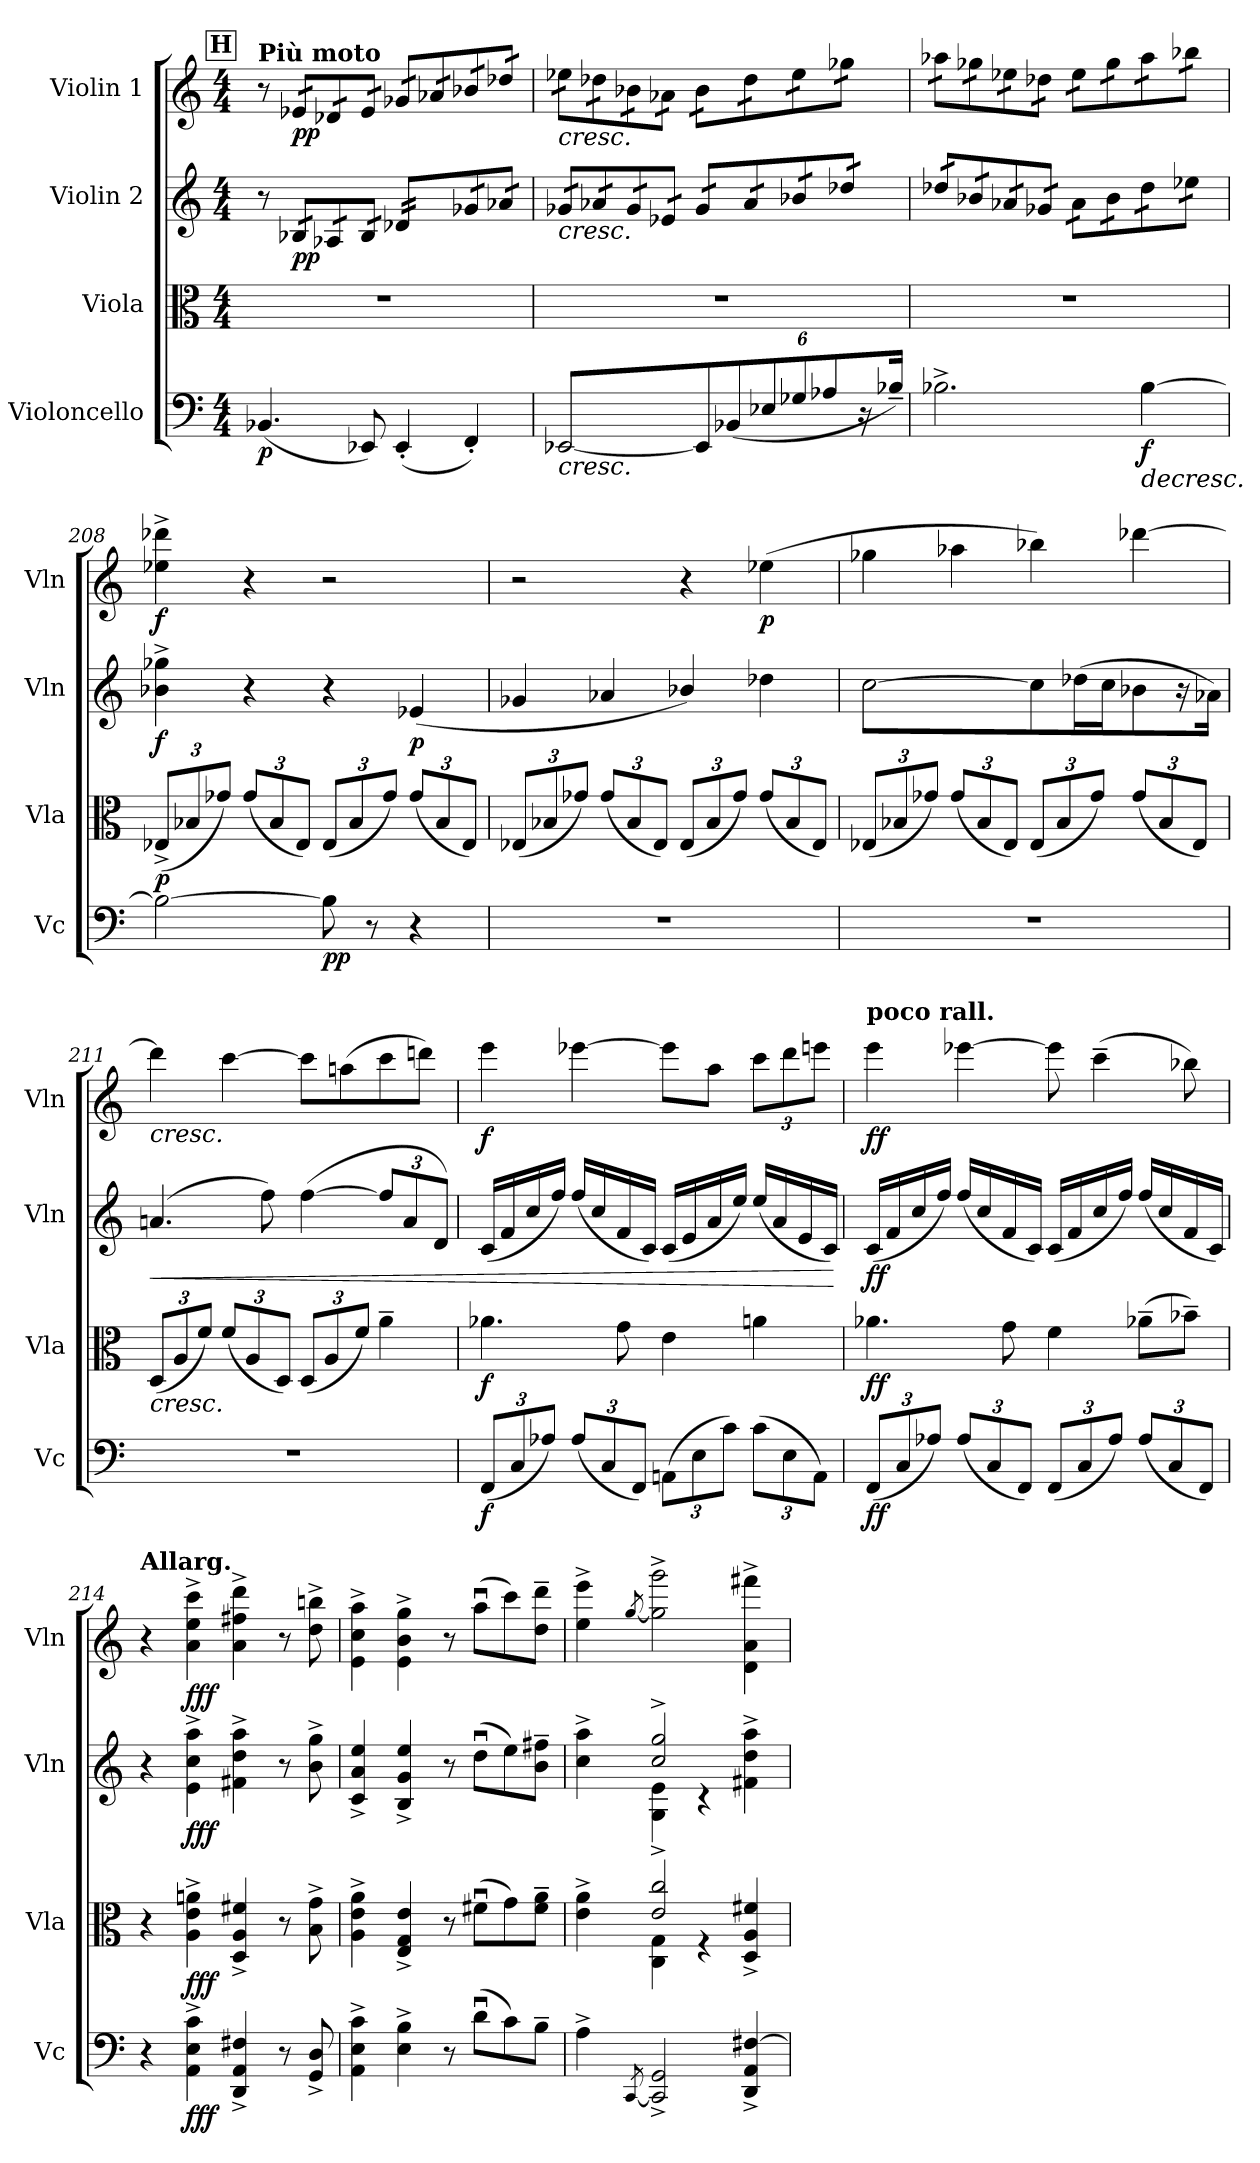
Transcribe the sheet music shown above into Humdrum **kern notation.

**kern	**dynam	**kern	**dynam	**kern	**dynam	**kern	**dynam
*part4	*part4	*part3	*part3	*part2	*part2	*part1	*part1
*staff4	*staff4	*staff3	*staff3	*staff2	*staff2	*staff1	*staff1
*I"Violoncello	*	*I"Viola	*	*I"Violin 2	*	*I"Violin 1	*
*I'Vc	*	*I'Vla	*	*I'Vln	*	*I'Vln	*
*clefF4	*	*clefC3	*	*clefG2	*	*clefG2	*
*k[]	*	*k[]	*	*k[]	*	*k[]	*
*M4/4	*	*M4/4	*	*M4/4	*	*M4/4	*
!!LO:REH:place=s1:a:B:cj:fs=14:t=H
=205	=205	=205	=205	=205	=205	=205	=205
!	!	!	!	!	!	!LO:TX:a:B:t=Più moto	!
!	!LO:DY:b	!	!	!	!	!	!
(4.BB-X/	p	1r	.	8r	.	8r	.
!	!	!	!	!	!LO:DY:b	!	!LO:DY:b
*	*	*	*	*tremolo	*	*	*
*	*	*	*	*	*	*tremolo	*
.	.	.	.	16B-X/LL	pp	16e-X/LL	pp
.	.	.	.	16B-X/	.	16e-X/	.
.	.	.	.	16A-X/	.	16d-X/	.
.	.	.	.	16A-X/	.	16d-X/	.
8EE-X/)	.	.	.	16B-/	.	16e-/	.
.	.	.	.	16B-/JJ	.	16e-/JJ	.
(4EE-'/	.	.	.	16d-X/LL	.	16g-X/LL	.
.	.	.	.	16d-X/	.	16g-X/	.
.	.	.	.	16d-/	.	16a-X/	.
.	.	.	.	16d-/	.	16a-X/	.
4FF'/)	.	.	.	16g-X/	.	16b-X/	.
.	.	.	.	16g-X/	.	16b-X/	.
.	.	.	.	16a-X/	.	16dd-X/	.
.	.	.	.	16a-X/JJ	.	16dd-X/JJ	.
!!LO:LB:g=z
=206	=206	=206	=206	=206	=206	=206	=206
!	!	!	!	!	!	!LO:TX:b:i:t=cresc.	!
!	!	!	!	!LO:TX:b:i:t=cresc.	!	!	!
!LO:TX:b:i:t=cresc.	!	!	!	!	!	!	!
[2EE-X/	.	1r	.	16g-X/LL	.	16ee-X\LL	.
.	.	.	.	16g-X/	.	16ee-X\	.
.	.	.	.	16a-X/	.	16dd-X\	.
.	.	.	.	16a-X/	.	16dd-X\	.
.	.	.	.	16g-/	.	16b-X\	.
.	.	.	.	16g-/	.	16b-X\	.
.	.	.	.	16e-X/	.	16a-X\	.
.	.	.	.	16e-X/JJ	.	16a-X\JJ	.
*Xbrackettup	*	*	*	*	*	*	*
12EE-/L]	.	.	.	16g-/LL	.	16b-\LL	.
.	.	.	.	16g-/	.	16b-\	.
(12BB-X/	.	.	.	.	.	.	.
.	.	.	.	16a-/	.	16dd-\	.
12E-X/J	.	.	.	.	.	.	.
.	.	.	.	16a-/	.	16dd-\	.
12G-X\L	.	.	.	16b-X/	.	16ee-\	.
.	.	.	.	16b-X/	.	16ee-\	.
12A-X\	.	.	.	.	.	.	.
.	.	.	.	16dd-X/	.	16gg-X\	.
24r	.	.	.	.	.	.	.
.	.	.	.	16dd-X/JJ	.	16gg-X\JJ	.
24B-X~\JJ)	.	.	.	.	.	.	.
=207	=207	=207	=207	=207	=207	=207	=207
2.B-X^\	.	1r	.	16dd-X/LL	.	16aa-X\LL	.
.	.	.	.	16dd-X/	.	16aa-X\	.
.	.	.	.	16b-X/	.	16gg-X\	.
.	.	.	.	16b-X/	.	16gg-X\	.
.	.	.	.	16a-X/	.	16ee-X\	.
.	.	.	.	16a-X/	.	16ee-X\	.
.	.	.	.	16g-X/	.	16dd-X\	.
.	.	.	.	16g-X/JJ	.	16dd-X\JJ	.
.	.	.	.	16a-\LL	.	16ee-\LL	.
.	.	.	.	16a-\	.	16ee-\	.
.	.	.	.	16b-\	.	16gg-\	.
.	.	.	.	16b-\	.	16gg-\	.
!	!LO:HP:b	!	!	!	!	!	!
!	!LO:DY:n=1:b	!	!	!	!	!	!
[4B-\	> f	.	.	16dd-\	.	16aa-\	.
.	.	.	.	16dd-\	.	16aa-\	.
.	.	.	.	16ee-X\	.	16bb-X\	.
.	.	.	.	16ee-X\JJ	.	16bb-X\JJ	.
*	*	*	*	*	*	*Xtremolo	*
*	*	*	*	*Xtremolo	*	*	*
=208	=208	=208	=208	=208	=208	=208	=208
*	*	*Xbrackettup	*	*	*	*	*
!	!	!	!LO:DY:b	!	!LO:DY:b	!	!LO:DY:b
2B-\_	.	(12E-X^/L	p	4b-X\^ 4gg-X\^	f	4ee-X\^ 4ddd-X\^	f
.	.	12B-X/	.	.	.	.	.
.	.	12g-X/J)	.	.	.	.	.
.	.	(12g-/L	.	4r	.	4r	.
.	.	12B-/	.	.	.	.	.
.	.	12E-/J)	.	.	.	.	.
!	!LO:DY:b	!	!	!	!	!	!
8B-\]	pp	(12E-/L	.	4r	.	2r	.
.	.	12B-/	.	.	.	.	.
8r	.	.	.	.	.	.	.
.	.	12g-/J)	.	.	.	.	.
!	!	!	!	!	!LO:DY:b	!	!
4r	.	(12g-/L	.	(>4e-X/	p	.	.
.	.	12B-/	.	.	.	.	.
.	.	12E-/J)	.	.	.	.	.
!!LO:PB:g=z
=209	=209	=209	=209	=209	=209	=209	=209
1r	.	(12E-X/L	.	4g-X/	.	2r	.
.	.	12B-X/	.	.	.	.	.
.	.	12g-X/J)	.	.	.	.	.
.	.	(12g-/L	.	4a-X/	.	.	.
.	.	12B-/	.	.	.	.	.
.	.	12E-/J)	.	.	.	.	.
.	.	(12E-/L	.	4b-X/)	.	4r	.
.	.	12B-/	.	.	.	.	.
.	.	12g-/J)	.	.	.	.	.
!	!	!	!	!	!	!	!LO:DY:b
.	.	(12g-/L	.	4dd-X\	.	(4ee-X\	p
.	.	12B-/	.	.	.	.	.
.	.	12E-/J)	.	.	.	.	.
!!LO:LB:g=z
=210	=210	=210	=210	=210	=210	=210	=210
1r	.	(12E-X/L	.	[2cc\	.	4gg-X\	.
.	.	12B-X/	.	.	.	.	.
.	.	12g-X/J)	.	.	.	.	.
.	.	(12g-/L	.	.	.	4aa-X\	.
.	.	12B-/	.	.	.	.	.
.	.	12E-/J)	.	.	.	.	.
.	.	(12E-/L	.	8cc\L]	.	4bb-X\)	.
.	.	12B-/	.	.	.	.	.
.	.	.	.	(16dd-X\L	.	.	.
.	.	12g-/J)	.	.	.	.	.
.	.	.	.	16cc\JJ	.	.	.
.	.	(12g-/L	.	8b-X/L	.	[4ddd-X\	.
.	.	12B-/	.	.	.	.	.
.	.	.	.	16r	.	.	.
.	.	12E-/J)	.	.	.	.	.
.	.	.	.	16a-X/JJ)	.	.	.
=211	=211	=211	=211	=211	=211	=211	=211
!	!	!	!LO:HP:b	!	!LO:HP:b	!	!LO:HP:b
1r	.	(12D/L	<	(4.an/	<	4ddd-\]	<
.	.	12A/	.	.	.	.	.
.	.	12f/J)	.	.	.	.	.
.	.	(12f/L	.	.	.	[4ccc\	.
.	.	12A/	.	.	.	.	.
.	.	.	.	8ff\)	.	.	.
.	.	12D/J)	.	.	.	.	.
.	.	(12D/L	.	([4ff\	.	8ccc\L]	.
.	.	12A/	.	.	.	.	.
.	.	.	.	.	.	(8aan\	.
.	.	12f/J)	.	.	.	.	.
*	*	*	*	*Xbrackettup	*	*	*
.	.	4a~\	.	12ff/L]	.	8ccc\	.
.	.	.	.	12a/	.	.	.
.	.	.	.	.	.	8dddn\J)	.
.	.	.	.	12d/J)	.	.	.
=212	=212	=212	=212	=212	=212	=212	=212
!	!LO:DY:b	!	!LO:DY:b	!	!	!	!LO:DY:b
(12FF/L	f	4.a-X\	f	(16c/LL	.	4eee\	f
.	.	.	.	16f/	.	.	.
12C/	.	.	.	.	.	.	.
.	.	.	.	16cc/	.	.	.
12A-X/J)	.	.	.	.	.	.	.
.	.	.	.	16ff/JJ)	.	.	.
(12A-/L	.	.	.	(16ff/LL	.	[4eee-X\	.
.	.	.	.	16cc/	.	.	.
12C/	.	.	.	.	.	.	.
.	.	8g\	.	16f/	.	.	.
12FF/J)	.	.	.	.	.	.	.
.	.	.	.	16c/JJ)	.	.	.
(12AAn\L	.	4e\	.	(16c/LL	.	8eee-\L]	.
.	.	.	.	16e/	.	.	.
12E\	.	.	.	.	.	.	.
.	.	.	.	16a/	.	8aa\J	.
12c\J)	.	.	.	.	.	.	.
.	.	.	.	16ee/JJ)	.	.	.
(12c\L	.	4an\	.	(16ee/LL	.	12ccc\L	.
.	.	.	.	16a/	.	.	.
12E\	.	.	.	.	.	12ddd\	.
.	.	.	.	16e/	.	.	.
12AA\J)	.	.	.	.	.	12eeen\J	.
.	.	.	.	16c/JJ)	.	.	.
.	]	.	[	.	[	.	[
!!LO:LB:g=z
=213	=213	=213	=213	=213	=213	=213	=213
!	!	!	!	!	!	!LO:TX:a:B:t=poco rall.	!
!	!LO:DY:b	!	!LO:DY:b	!	!LO:DY:b	!	!LO:DY:b
(12FF/L	ff	4.a-X\	ff	(16c/LL	ff	4eee\	ff
.	.	.	.	16f/	.	.	.
12C/	.	.	.	.	.	.	.
.	.	.	.	16cc/	.	.	.
12A-X/J)	.	.	.	.	.	.	.
.	.	.	.	16ff/JJ)	.	.	.
(12A-/L	.	.	.	(16ff/LL	.	[4eee-X\	.
.	.	.	.	16cc/	.	.	.
12C/	.	.	.	.	.	.	.
.	.	8g\	.	16f/	.	.	.
12FF/J)	.	.	.	.	.	.	.
.	.	.	.	16c/JJ)	.	.	.
(12FF/L	.	4f\	.	(16c/LL	.	8eee-\]	.
.	.	.	.	16f/	.	.	.
12C/	.	.	.	.	.	.	.
.	.	.	.	16cc/	.	(4ccc~\	.
12A-/J)	.	.	.	.	.	.	.
.	.	.	.	16ff/JJ)	.	.	.
(12A-/L	.	(8a-X~\L	.	(16ff/LL	.	.	.
.	.	.	.	16cc/	.	.	.
12C/	.	.	.	.	.	.	.
.	.	8b-X~\J)	.	16f/	.	8bb-X\)	.
12FF/J)	.	.	.	.	.	.	.
.	.	.	.	16c/JJ)	.	.	.
=214	=214	=214	=214	=214	=214	=214	=214
!	!	!	!	!	!	!LO:TX:a:B:t=Allarg.	!
4r	.	4r	.	4r	.	4r	.
!	!LO:DY:b	!	!LO:DY:b	!	!LO:DY:b	!	!LO:DY:b
4AA\^ 4E\^ 4c\^	fff	4A\^ 4e\^ 4an\^	fff	4e\^ 4cc\^ 4aa\^	fff	4a\^ 4ee\^ 4ccc\^	fff
4DD/^ 4AA/^ 4F#X/^	.	4D/^ 4A/^ 4f#X/^	.	4f#X\^ 4dd\^ 4aa\^	.	4a\^ 4ff#X\^ 4ddd\^	.
8r	.	8r	.	8r	.	8r	.
8GG/^ 8D/^	.	8B\^ 8g\^	.	8b\^ 8gg\^	.	8dd\^ 8bbn\^	.
=215	=215	=215	=215	=215	=215	=215	=215
4AA\^ 4E\^ 4c\^	.	4A\^ 4e\^ 4a\^	.	4c/^ 4a/^ 4ee/^	.	4e\^ 4cc\^ 4aa\^	.
4E\^ 4B\^	.	4E/^ 4G/^ 4e/^	.	4B/^ 4g/^ 4ee/^	.	4e\^ 4b\^ 4gg\^	.
8r	.	8r	.	8r	.	8r	.
(8du\L	.	(8f#Xu\L	.	(8ddu\L	.	(8aau\L	.
8c\)	.	8g\)	.	8ee\)	.	8ccc\)	.
8B~\J	.	8f#\~ 8a\~J	.	8b\~ 8ff#X\~J	.	8dd\~ 8ddd\~J	.
=216	=216	=216	=216	=216	=216	=216	=216
*	*	*^	*	*^	*	*	*
4A^\	.	4e\^ 4a\^	4ryy	.	4cc\^ 4aa\^	4ryy	.	4ee\^ 4eee\^	.
[8qCC/	.	.	.	.	.	.	.	[<8qgg/	.
2CC/]^ 2GG/^	.	2e/^ 2cc/^	4C\ 4G\	.	2cc/^ 2gg/^	4G\ 4e\	.	2gg\]^ 2ggg\^	.
.	.	.	4r	.	.	4r	.	.	.
4DD/^ 4AA/^ [4F#X/^	.	4D/^ 4A/^ 4f#X/^	4ryy	.	4f#X\^ 4dd\^ 4aa\^	4ryy	.	4d\^ 4a\^ 4fff#X\^	.
*	*	*v	*v	*	*	*	*	*	*
*	*	*	*	*v	*v	*	*	*
=	=	=	=	=	=	=	=
*-	*-	*-	*-	*-	*-	*-	*-
